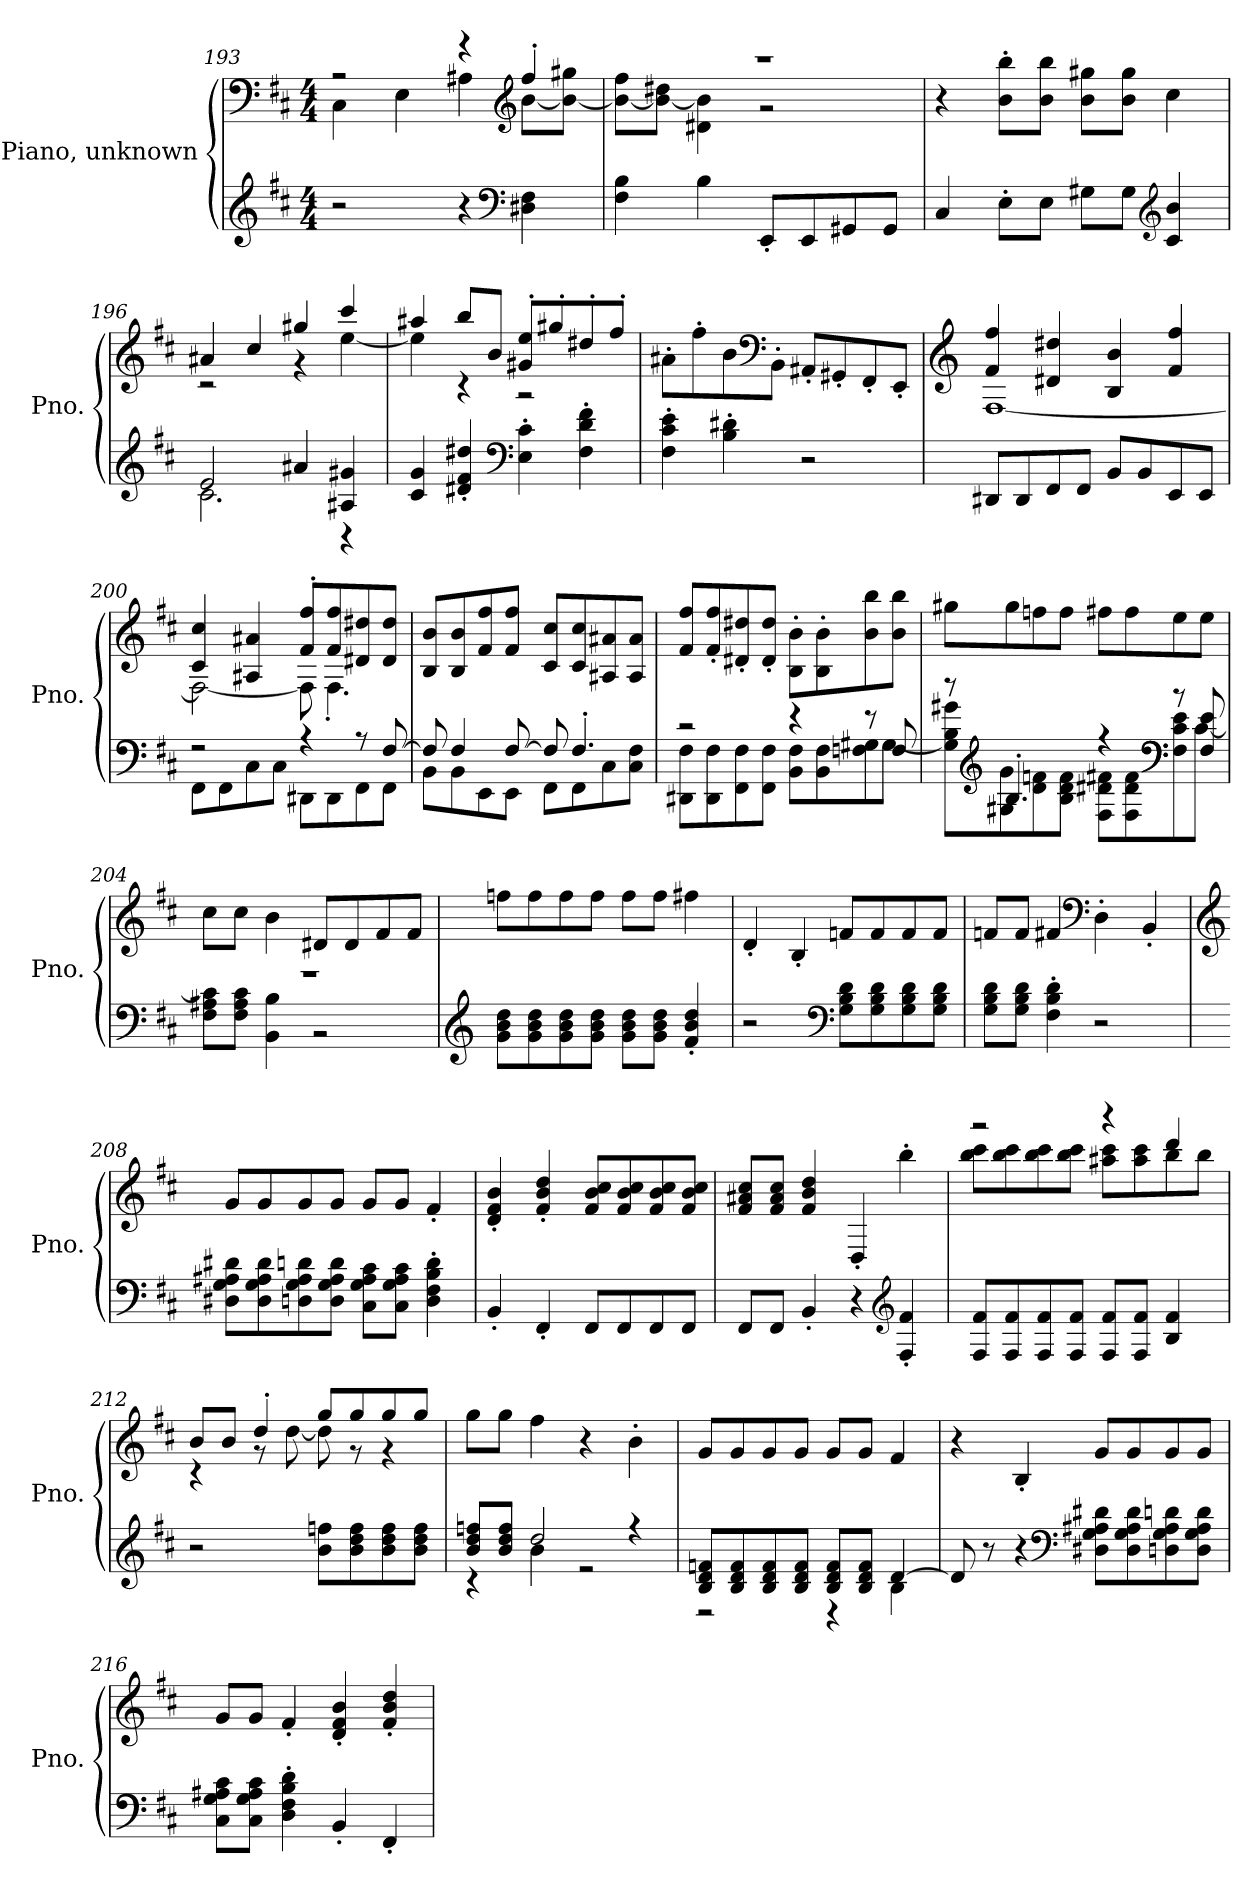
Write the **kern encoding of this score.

**kern	**kern
*part1	*part1
*staff2	*staff1
*I"Piano, unknown	*
*I'Pno.	*
!!LO:LB:g=z
*clefG2	*clefF4
*k[f#c#]	*k[f#c#]
*M4/4	*M4/4
=193	=193
*	*^
2r	2r	4C#\
.	.	4E\
4r	4r	4A#X\
*clefF4	*clefG2	*
4D#X\ 4F#\	4ff#'/	[8b\L
.	.	8b\_ 8gg#X\J
=194	=194	=194
4F#\ 4B\	1r	8b\_ 8ff#\L
.	.	8b\_ 8dd#X\J
4B\	.	4d#X\ 4b\]
8EE'/L	.	2r
8EE/	.	.
8GG#X/	.	.
8GG#/J	.	.
*	*v	*v
=195	=195
4C#/	4r
8E'\L	8b\' 8bb\'L
8E\J	8b\ 8bb\J
8G#X\L	8b\ 8gg#X\L
8G#\J	8b\ 8gg#\J
*clefG2	*
4c#/ 4b/	4cc#\
=196	=196
*^	*^
2e/	2.c#\	4a#X/	2r
.	.	4cc#/	.
4a#X/	.	4gg#X/	4r
4A#X/ 4g#X/	4r	4ccc#/	[4ee\
*v	*v	*	*
!!LO:LB:g=z	!!
=197	=197	=197
4c#/ 4g/	4aa#X/	4ee\]
4d#X/' 4f#/' 4dd#X/'	8bb/L	4r
.	8b/J	.
*clefF4	*	*
4E\' 4c#\'	8g#X/' 8ee/'L	2r
.	8gg#X'/	.
4F#\' 4d#\' 4f#\'	8dd#X'/	.
.	8ff#'/J	.
*	*v	*v
=198	=198
4F#\' 4c#\' 4e\'	8a#X'\L
.	8ff#'\
4B\' 4d#X\'	8b\
*	*clefF4
.	8BB'\J
2r	8AA#X'/L
.	8GG#X'/
.	8FF#'/
.	8EE'/J
=199	=199
*	*clefG2
*	*^
8DD#X/L	4f#/ 4ff#/	[1F#
8DD#/	.	.
8FF#/	4d#X/ 4dd#X/	.
8FF#/J	.	.
8BB/L	4B/ 4b/	.
8BB/	.	.
8EE/	4f#/ 4ff#/	.
8EE/J	.	.
!!LO:LB:g=z	!!
=200	=200	=200
*^	*	*
2r	8FF#\L	4c#/ 4cc#/	2F#\_
.	8FF#\	.	.
.	8C#\	4A#X/ 4a#X/	.
.	8C#\J	.	.
4r	8DD#X\L	8f#/' 8ff#/'L	8F#\]
.	8DD#\	8f#/ 8ff#/	4.F#'\
8r	8FF#\	8d#X/ 8dd#X/	.
[8F#/	8FF#\J	8d#/ 8dd#/J	.
*	*	*v	*v
=201	=201	=201
8F#/]	8BB\L	8B/ 8b/L
4F#/	8BB\	8B/ 8b/
.	8EE\	8f#/ 8ff#/
[8F#/	8EE\J	8f#/ 8ff#/J
8F#/]	8FF#\L	8c#/ 8cc#/L
4.F#'/	8FF#\	8c#/ 8cc#/
.	8C#\	8A#X/ 8a#X/
.	8C#\ 8F#\J	8A#/ 8a#/J
=202	=202	=202
2r	8DD#X\ 8F#\L	8f#/ 8ff#/L
.	8DD#\ 8F#\	8f#/' 8ff#/'
.	8FF#\ 8F#\	8d#X/' 8dd#X/'
.	8FF#\ 8F#\J	8d#/' 8dd#/'J
4r	8BB\ 8F#\L	8B\' 8b\'L
.	8BB\ 8F#\	8B\' 8b\'
8r	8Fn\ 8G#X\	8b\ 8bb\
8F/	[8G#\J	8b\ 8bb\J
!!LO:PB:g=z
=203	=203	=203
8r	8G#\] 8B\ 8g#X\L	8gg#X\L
*clefG2	*	*
4.B'/	8G#X\ 8g#\	8gg#\
.	8d\ 8fn\	8ffn\
.	8B\ 8d\ 8f\J	8ff\J
4r	8F#\ 8d#X\ 8f#X\L	8ff#X\L
.	8F#\ 8d#\ 8f#\	8ff#\
*clefF4	*	*
8r	8F#\ 8c#\ 8e\	8ee\
8F#/ 8e/	[8c#\J	8ee\J
=204	=204	=204
1r	8F#\ 8A#X\ 8c#\]L	8cc#\L
.	8F#\ 8A#\ 8c#\J	8cc#\J
.	4BB\ 4B\	4b\
.	2r	8d#X/L
.	.	8d#/
.	.	8f#/
.	.	8f#/J
*v	*v	*
=205	=205
*clefG2	*
8g\ 8b\ 8dd\L	8ffn\L
8g\ 8b\ 8dd\	8ff\
8g\ 8b\ 8dd\	8ff\
8g\ 8b\ 8dd\J	8ff\J
8g\ 8b\ 8dd\L	8ff\L
8g\ 8b\ 8dd\J	8ff\J
4f#/' 4b/' 4dd/'	4ff#X\
!!LO:LB:g=z
=206	=206
2r	4d'/
.	4B'/
*clefF4	*
8G\ 8B\ 8d\L	8fn/L
8G\ 8B\ 8d\	8f/
8G\ 8B\ 8d\	8f/
8G\ 8B\ 8d\J	8f/J
=207	=207
8G\ 8B\ 8d\L	8fn/L
8G\ 8B\ 8d\J	8f/J
4F#\' 4B\' 4d\'	4f#X/
*	*clefF4
2r	4D'\
.	4BB'/
=208	=208
*	*clefG2
8D#X\ 8G\ 8A#X\ 8d#X\L	8g/L
8D#\ 8G\ 8A#\ 8d#\	8g/
8Dn\ 8G\ 8A#\ 8dn\	8g/
8D\ 8G\ 8A#\ 8d\J	8g/J
8C#\ 8G\ 8A#\ 8c#\L	8g/L
8C#\ 8G\ 8A#\ 8c#\J	8g/J
4D\' 4F#\' 4B\' 4d\'	4f#'/
=209	=209
4BB'/	4d/' 4f#/' 4b/'
4FF#'/	4f#/' 4b/' 4dd/'
8FF#/L	8f#/ 8b/ 8cc#/L
8FF#/	8f#/ 8b/ 8cc#/
8FF#/	8f#/ 8b/ 8cc#/
8FF#/J	8f#/ 8b/ 8cc#/J
!!LO:LB:g=z
=210	=210
8FF#/L	8f#/ 8a#X/ 8cc#/L
8FF#/J	8f#/ 8a#/ 8cc#/J
4BB'/	4f#/ 4b/ 4dd/
4r	4D'/
*clefG2	*
4F#/' 4f#/'	4bb'\
=211	=211
*	*^
8F#/ 8f#/L	2r	8bb\ 8ccc#\L
8F#/ 8f#/	.	8bb\ 8ccc#\
8F#/ 8f#/	.	8bb\ 8ccc#\
8F#/ 8f#/J	.	8bb\ 8ccc#\J
8F#/ 8f#/L	4r	8aa#X\ 8ccc#\L
8F#/ 8f#/J	.	8aa#\ 8ccc#\
4B/ 4f#/	4ddd/	8bb\
.	.	8bb\J
=212	=212	=212
2r	8b/L	4r
.	8b/J	.
.	4dd'/	8r
.	.	[8dd\
8b\ 8ffn\L	8gg/L	8dd\]
8b\ 8dd\ 8ff\	8gg/	8r
8b\ 8dd\ 8ff\	8gg/	4r
8b\ 8dd\ 8ff\J	8gg/J	.
*	*v	*v
=213	=213
*^	*
8b/ 8dd/ 8ffn/L	4r	8gg\L
8b/ 8dd/ 8ff/J	.	8gg\J
2dd/	4b\	4ff#\
.	2r	4r
4r	.	4b'\
!!LO:LB:g=z
=214	=214	=214
8B/ 8d/ 8fn/L	2r	8g/L
8B/ 8d/ 8f/	.	8g/
8B/ 8d/ 8f/	.	8g/
8B/ 8d/ 8f/J	.	8g/J
8B/ 8d/ 8f/L	4r	8g/L
8B/ 8d/ 8f/J	.	8g/J
[4d/	4B\	4f#/
*v	*v	*
=215	=215
8d/]	4r
8r	.
4r	4B'/
*clefF4	*
8D#X\ 8G\ 8A#X\ 8d#X\L	8g/L
8D#\ 8G\ 8A#\ 8d#\	8g/
8Dn\ 8G\ 8A#\ 8dn\	8g/
8D\ 8G\ 8A#\ 8d\J	8g/J
=216	=216
8C#\ 8G\ 8A#X\ 8c#\L	8g/L
8C#\ 8G\ 8A#\ 8c#\J	8g/J
4D\' 4F#\' 4B\' 4d\'	4f#'/
4BB'/	4d/' 4f#/' 4b/'
4FF#'/	4f#/' 4b/' 4dd/'
=	=
*-	*-
